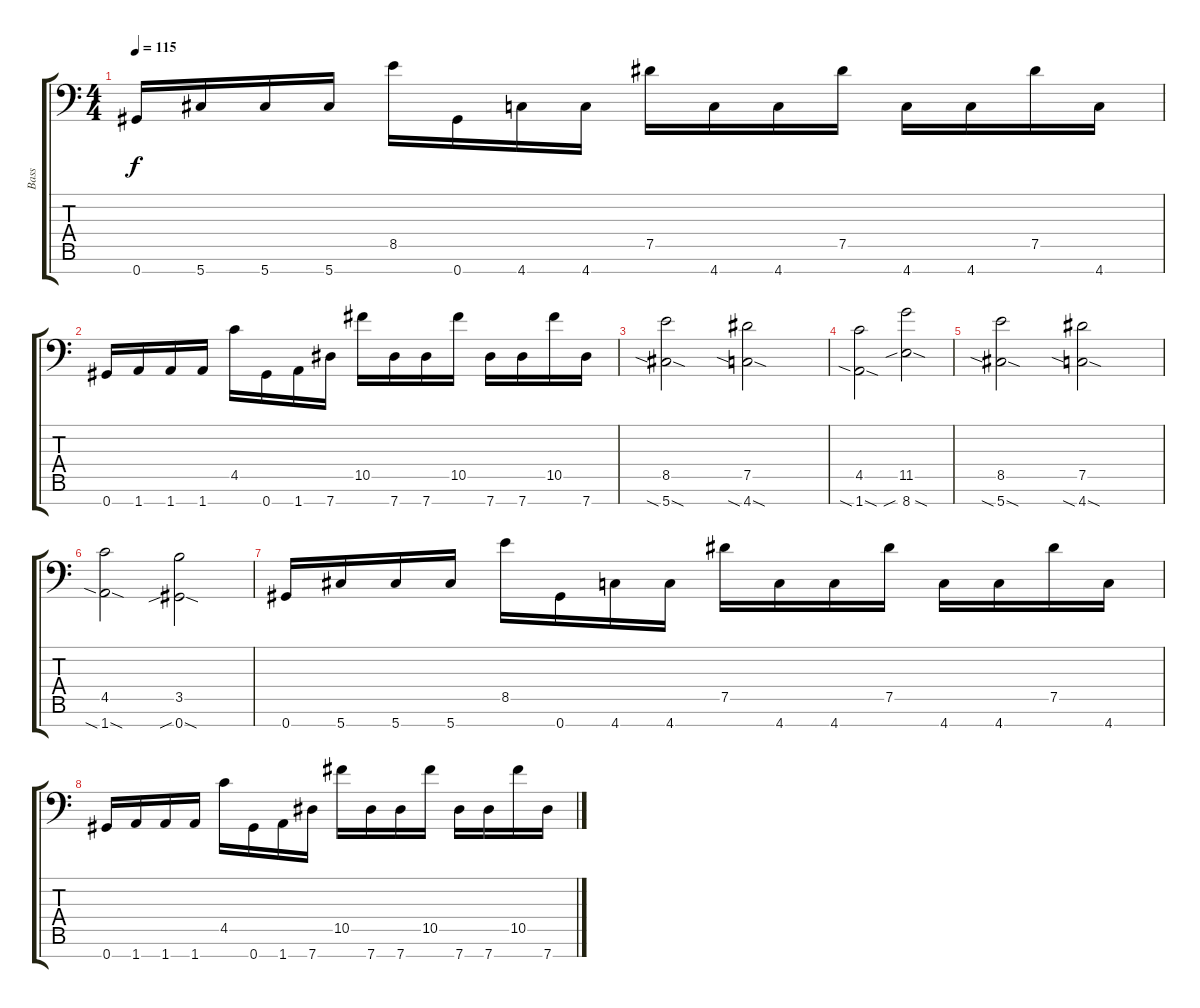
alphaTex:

\track ("Bass" "Bass") {instrument fretlessbass}
\staff {score tabs}
\tuning (Eb4 Bb3 F3 Db3 Ab2 Eb2 Ab1) {hide}
\ts (4 4)
\tempo 115
\clef f4
\ks c
0.7.16{dy f} 5.7.16 5.7.16 5.7.16 8.5.16 0.7.16 4.7.16 4.7.16 7.5.16 4.7.16 4.7.16 7.5.16 4.7.16 4.7.16 7.5.16 4.7.16 |
0.7.16 1.7.16 1.7.16 1.7.16 4.5.16 0.7.16 1.7.16 7.7.16 10.5.16 7.7.16 7.7.16 10.5.16 7.7.16 7.7.16 10.5.16 7.7.16 |
(8.5 5.7{sia sod}).2 (7.5 4.7{sia sod}).2 |
(4.5 1.7{sia sod}).2 (11.5 8.7{sib sod}).2 |
(8.5 5.7{sia sod}).2 (7.5 4.7{sia sod}).2 |
(4.5 1.7{sia sod}).2 (3.5 0.7{sib sod}).2 |
0.7.16 5.7.16 5.7.16 5.7.16 8.5.16 0.7.16 4.7.16 4.7.16 7.5.16 4.7.16 4.7.16 7.5.16 4.7.16 4.7.16 7.5.16 4.7.16 |
0.7.16 1.7.16 1.7.16 1.7.16 4.5.16 0.7.16 1.7.16 7.7.16 10.5.16 7.7.16 7.7.16 10.5.16 7.7.16 7.7.16 10.5.16 7.7.16
